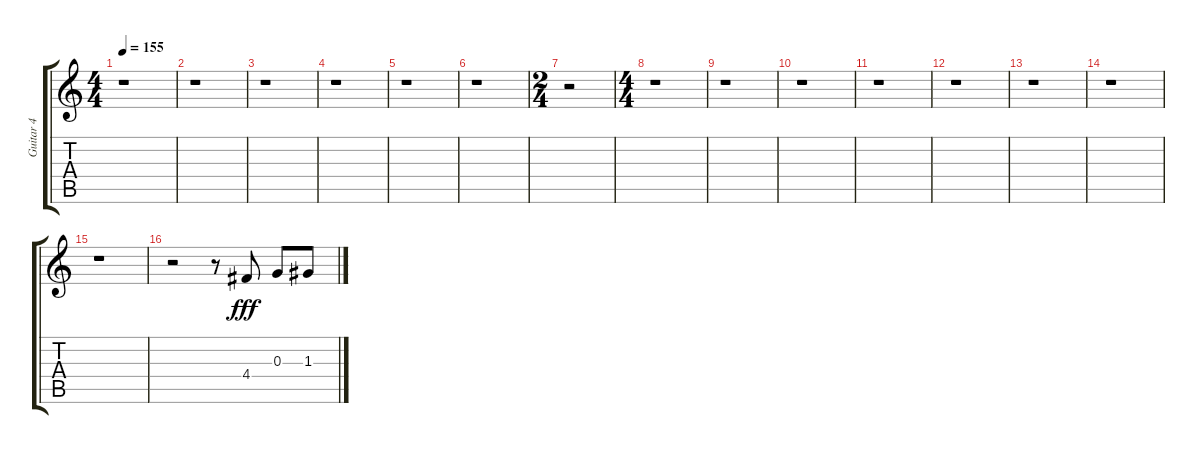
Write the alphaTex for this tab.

\track ("Guitar 4" "Guitar 4") {instrument overdrivenguitar}
\staff {score tabs}
\tuning (E4 B3 G3 D3 A2 E2) {hide}
\ts (4 4)
\tempo 155
\clef g2
\ks c
r.1{dy fff} |
r.1 |
r.1 |
r.1 |
r.1 |
r.1 |
\ts (2 4)
r.2 |
\ts (4 4)
r.1 |
r.1 |
r.1 |
r.1 |
r.1 |
r.1 |
r.1 |
r.1 |
r.2 r.8 4.4.8{instrument distortionguitar} 0.3.8 1.3.8
